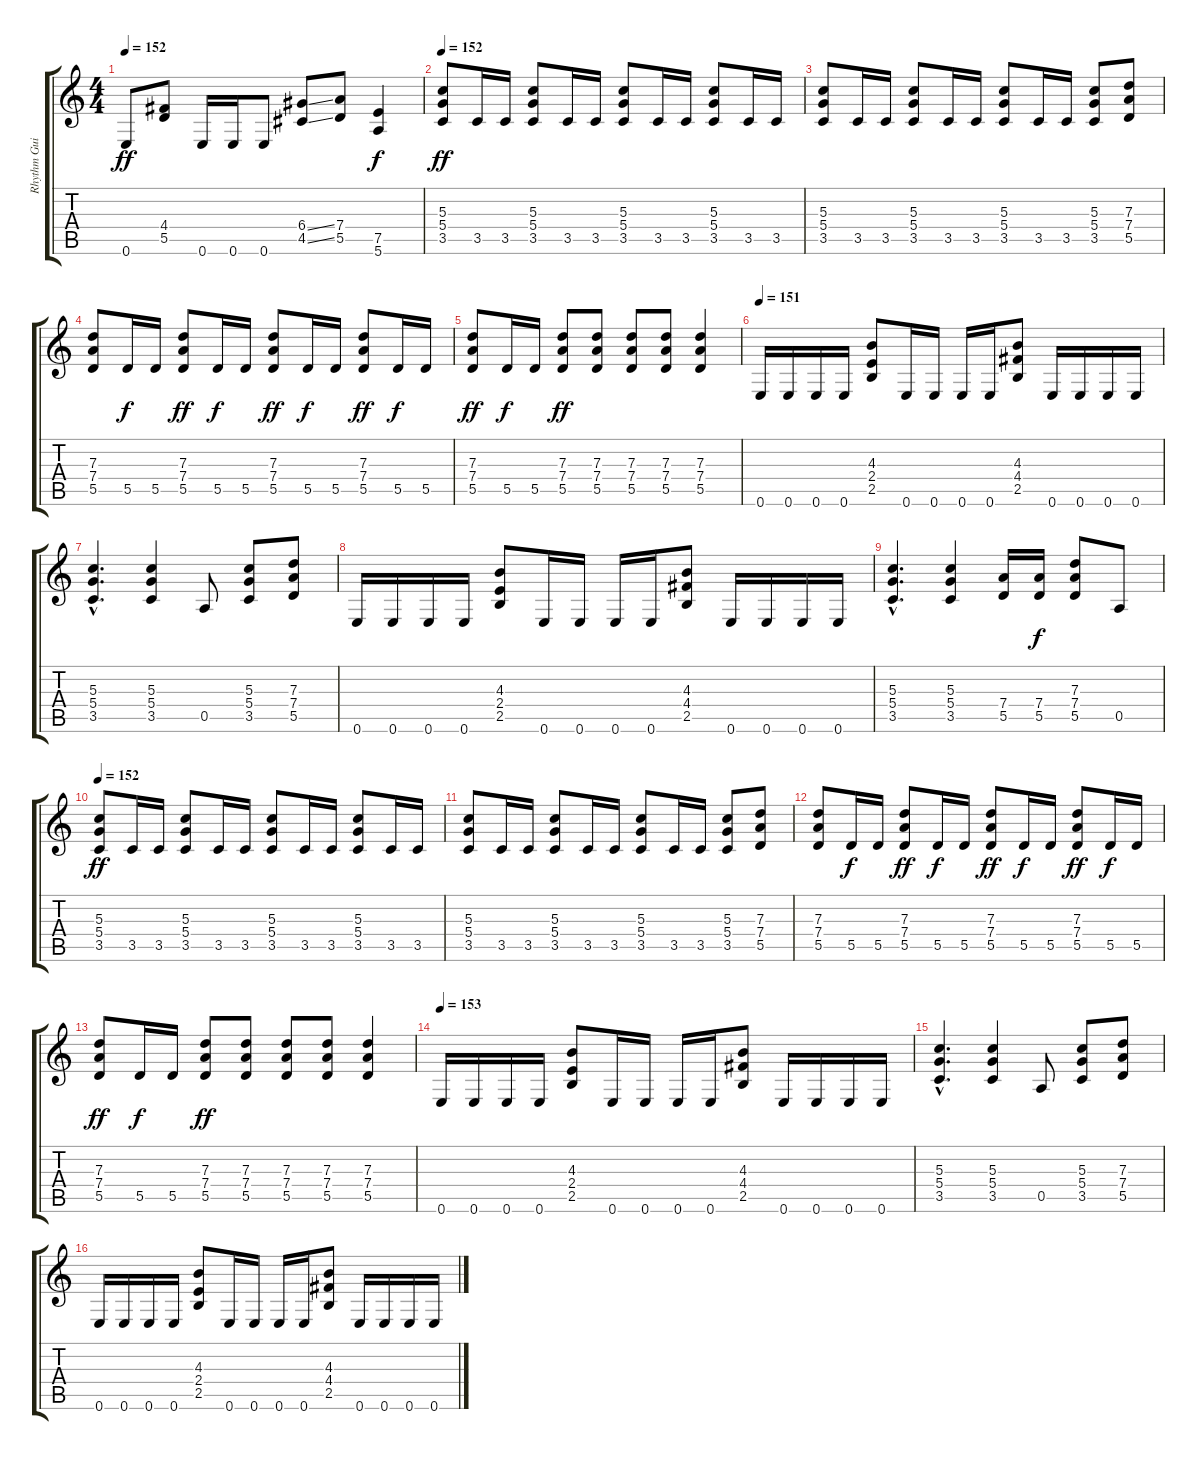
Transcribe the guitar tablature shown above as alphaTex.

\track ("Rhythm Guitar" "Rhythm Gui") {instrument distortionguitar}
\staff {score tabs}
\tuning (E4 B3 G3 D3 A2 E2) {hide}
\ts (4 4)
\tempo 152
\clef g2
\ks c
0.6.8{dy ff} (4.4 5.5).8 0.6.16 0.6.16 0.6.8 (6.4{ss} 4.5{ss}).8 (7.4 5.5).8 (7.5 5.6).4{dy f} |
\tempo 152
(5.3 5.4 3.5).8{dy ff} 3.5.16 3.5.16 (5.3 5.4 3.5).8 3.5.16 3.5.16 (5.3 5.4 3.5).8 3.5.16 3.5.16 (5.3 5.4 3.5).8 3.5.16 3.5.16 |
(5.3 5.4 3.5).8 3.5.16 3.5.16 (5.3 5.4 3.5).8 3.5.16 3.5.16 (5.3 5.4 3.5).8 3.5.16 3.5.16 (5.3 5.4 3.5).8 (7.3 7.4 5.5).8 |
(7.3 7.4 5.5).8 5.5.16{dy f} 5.5.16 (7.3 7.4 5.5).8{dy ff} 5.5.16{dy f} 5.5.16 (7.3 7.4 5.5).8{dy ff} 5.5.16{dy f} 5.5.16 (7.3 7.4 5.5).8{dy ff} 5.5.16{dy f} 5.5.16 |
(7.3 7.4 5.5).8{dy ff} 5.5.16{dy f} 5.5.16 (7.3 7.4 5.5).8{dy ff} (7.3 7.4 5.5).8 (7.3 7.4 5.5).8 (7.3 7.4 5.5).8 (7.3 7.4 5.5).4 |
\tempo 151
0.6.16 0.6.16 0.6.16 0.6.16 (4.3 2.4 2.5).8 0.6.16 0.6.16 0.6.16 0.6.16 (4.3 4.4 2.5).8 0.6.16 0.6.16 0.6.16 0.6.16 |
(5.3{hac} 5.4{hac} 3.5{hac}).4{d} (5.3 5.4 3.5).4 0.5.8 (5.3 5.4 3.5).8 (7.3 7.4 5.5).8 |
0.6.16 0.6.16 0.6.16 0.6.16 (4.3 2.4 2.5).8 0.6.16 0.6.16 0.6.16 0.6.16 (4.3 4.4 2.5).8 0.6.16 0.6.16 0.6.16 0.6.16 |
(5.3{hac} 5.4{hac} 3.5{hac}).4{d} (5.3 5.4 3.5).4 (7.4 5.5).16 (7.4 5.5).16{dy f} (7.3 7.4 5.5).8 0.5.8 |
\tempo 152
(5.3 5.4 3.5).8{dy ff} 3.5.16 3.5.16 (5.3 5.4 3.5).8 3.5.16 3.5.16 (5.3 5.4 3.5).8 3.5.16 3.5.16 (5.3 5.4 3.5).8 3.5.16 3.5.16 |
(5.3 5.4 3.5).8 3.5.16 3.5.16 (5.3 5.4 3.5).8 3.5.16 3.5.16 (5.3 5.4 3.5).8 3.5.16 3.5.16 (5.3 5.4 3.5).8 (7.3 7.4 5.5).8 |
(7.3 7.4 5.5).8 5.5.16{dy f} 5.5.16 (7.3 7.4 5.5).8{dy ff} 5.5.16{dy f} 5.5.16 (7.3 7.4 5.5).8{dy ff} 5.5.16{dy f} 5.5.16 (7.3 7.4 5.5).8{dy ff} 5.5.16{dy f} 5.5.16 |
(7.3 7.4 5.5).8{dy ff} 5.5.16{dy f} 5.5.16 (7.3 7.4 5.5).8{dy ff} (7.3 7.4 5.5).8 (7.3 7.4 5.5).8 (7.3 7.4 5.5).8 (7.3 7.4 5.5).4 |
\tempo 153
0.6.16 0.6.16 0.6.16 0.6.16 (4.3 2.4 2.5).8 0.6.16 0.6.16 0.6.16 0.6.16 (4.3 4.4 2.5).8 0.6.16 0.6.16 0.6.16 0.6.16 |
(5.3{hac} 5.4{hac} 3.5{hac}).4{d} (5.3 5.4 3.5).4 0.5.8 (5.3 5.4 3.5).8 (7.3 7.4 5.5).8 |
0.6.16 0.6.16 0.6.16 0.6.16 (4.3 2.4 2.5).8 0.6.16 0.6.16 0.6.16 0.6.16 (4.3 4.4 2.5).8 0.6.16 0.6.16 0.6.16 0.6.16
